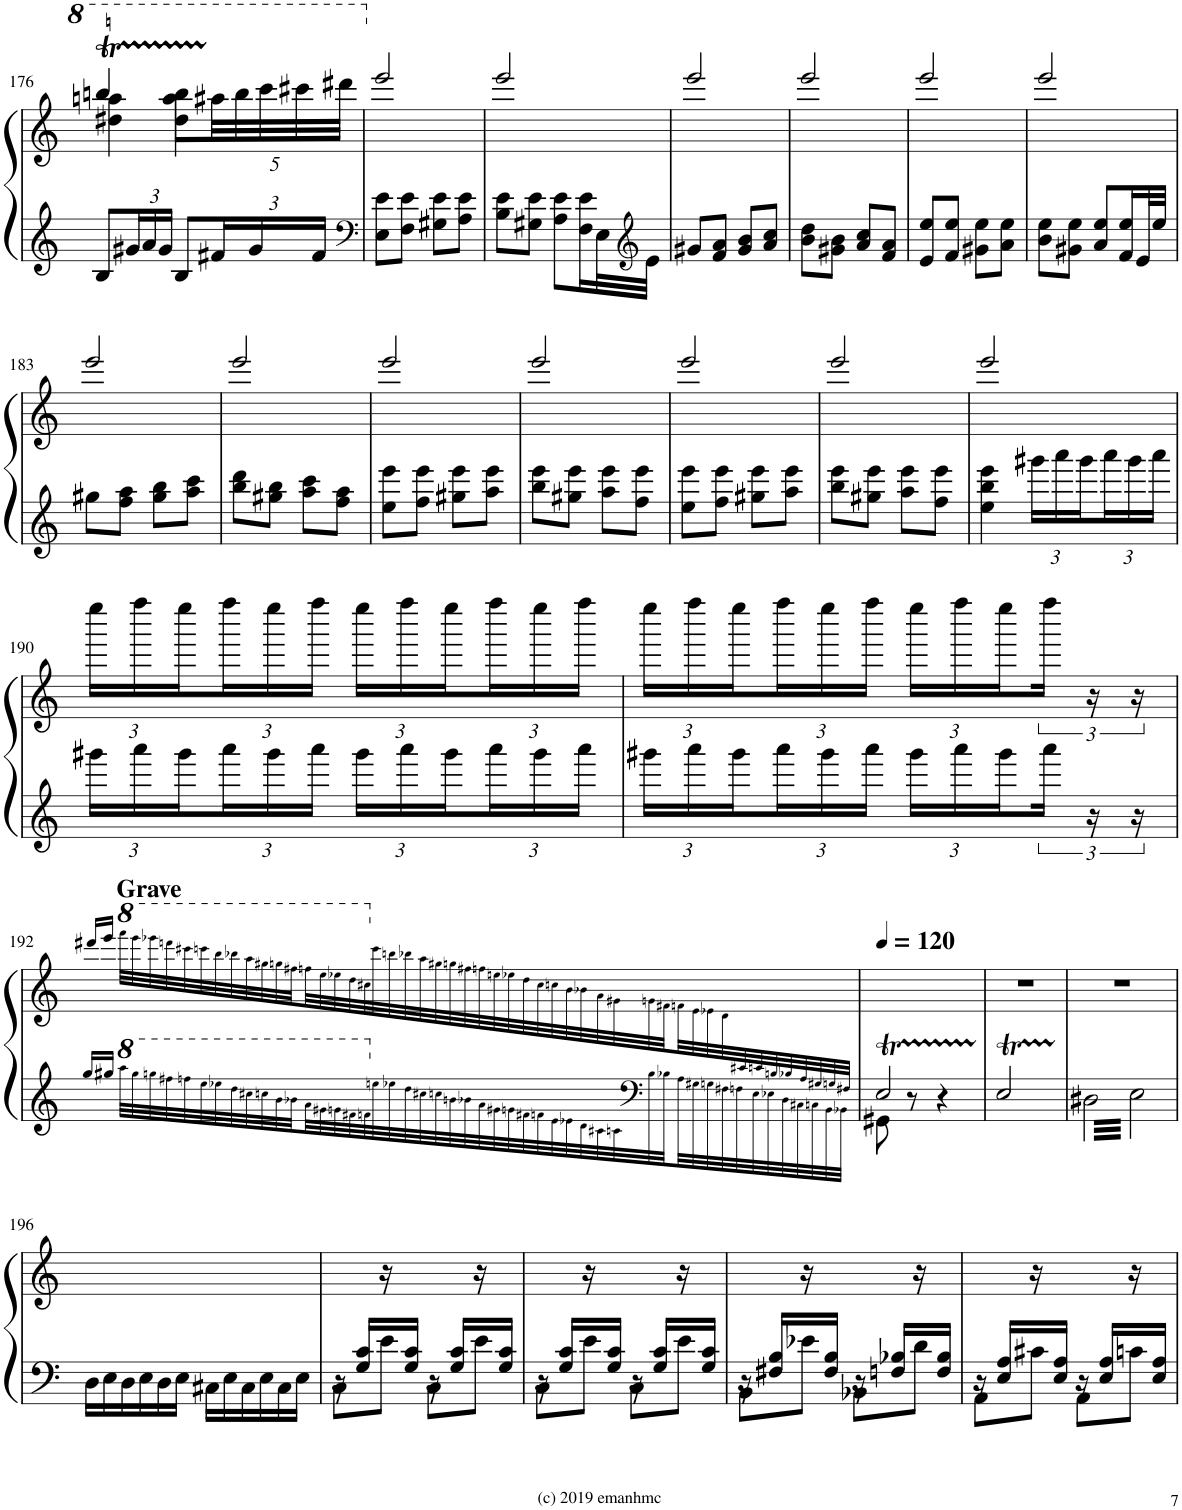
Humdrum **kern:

**kern	**kern
*part1	*part1
*staff2	*staff1
*I"Piano	*
*I'Pno.	*
!!LO:PB:g=z
*clefG2	*clefG2
*k[]	*k[]
*M2/4	*M2/4
=176	=176
*	*^
8B/L	4ddd#X\t 4aaan\t	4bbbn/
*Xbrackettup	*	*
24g#X/L	.	.
24a/	.	.
24g#/JJ	.	.
8B/L	4ddd#\ 4aaa\	8bbb\L
*	*	*Xbrackettup
24f#X/L	.	40aaa#X\LL
.	.	40bbb\
24g#/	.	.
.	.	40cccc\
.	.	40cccc#X\
24f#/JJ	.	.
.	.	40dddd#X\JJJ
*	*v	*v
=177	=177
*clefF4	*
8E\ 8e\L	2eee/
8F\ 8e\J	.
8G#X\ 8e\L	.
8A\ 8e\J	.
=178	=178
8B\ 8e\L	2eee/
8G#X\ 8e\J	.
8A\ 8e\L	.
16F\ 16e\L	.
32E\L	.
*clefG2	*
32e\JJJ	.
=179	=179
8g#X/L	2eee/
8f/ 8a/J	.
8g#/ 8b/L	.
8a/ 8cc/J	.
=180	=180
8b\ 8dd\L	2eee/
8g#X\ 8b\J	.
8a/ 8cc/L	.
8f/ 8a/J	.
=181	=181
8e/ 8ee/L	2eee/
8f/ 8ee/J	.
8g#X\ 8ee\L	.
8a\ 8ee\J	.
=182	=182
8b\ 8ee\L	2eee/
8g#X\ 8ee\J	.
8a/ 8ee/L	.
16f/ 16ee/L	.
32e/L	.
32ee/JJJ	.
!!LO:LB:g=z
=183	=183
8gg#X\L	2eee/
8ff\ 8aa\J	.
8gg#\ 8bb\L	.
8aa\ 8ccc\J	.
=184	=184
8bb\ 8ddd\L	2eee/
8gg#X\ 8bb\J	.
8aa\ 8ccc\L	.
8ff\ 8aa\J	.
=185	=185
8ee\ 8eee\L	2eee/
8ff\ 8eee\J	.
8gg#X\ 8eee\L	.
8aa\ 8eee\J	.
=186	=186
8bb\ 8eee\L	2eee/
8gg#X\ 8eee\J	.
8aa\ 8eee\L	.
8ff\ 8eee\J	.
=187	=187
8ee\ 8eee\L	2eee/
8ff\ 8eee\J	.
8gg#X\ 8eee\L	.
8aa\ 8eee\J	.
=188	=188
8bb\ 8eee\L	2eee/
8gg#X\ 8eee\J	.
8aa\ 8eee\L	.
8ff\ 8eee\J	.
=189	=189
4ee\ 4bb\ 4eee\	2eee/
24ggg#X\LL	.
24aaa\	.
24ggg#\	.
24aaa\	.
24ggg#\	.
24aaa\JJ	.
!!LO:LB:g=z
=190	=190
24ggg#X\LL	24eeee\LL
24aaa\	24ffff\
24ggg#\	24eeee\
24aaa\	24ffff\
24ggg#\	24eeee\
24aaa\JJ	24ffff\JJ
24ggg#\LL	24eeee\LL
24aaa\	24ffff\
24ggg#\	24eeee\
24aaa\	24ffff\
24ggg#\	24eeee\
24aaa\JJ	24ffff\JJ
=191	=191
24ggg#X\LL	24eeee\LL
24aaa\	24ffff\
24ggg#\	24eeee\
24aaa\	24ffff\
24ggg#\	24eeee\
24aaa\JJ	24ffff\JJ
24ggg#\LL	24eeee\LL
24aaa\	24ffff\
24ggg#\	24eeee\
*brackettup	*brackettup
24aaa\JJ	24ffff\JJ
24r	24r
24r	24r
!!LO:LB:g=z
=192	=192
*^	*
.	16qggg/LL	16qdddd#X/LL
.	16qggg#X/JJ	16qeeee/JJ
*	*Xbrackettup	*Xbrackettup
!	!	!LO:TX:a:B:t=Grave
12%5ryy	96aaa!\LLL	96ffff!\LLL
.	96ggg#!\	96eeee!\
.	96gggn!\	96eeee-X!\
.	96fff#X!\	96ddddn!\
.	96fffn!\	96cccc#X!\
.	96eee!\	96ccccn!\
.	96eee-X!\	96bbb!\
.	96ddd!\	96bbb-X!\
.	96ccc#X!\	96aaa!\
.	96cccn!\	96ggg#X!\
.	96bb!\	96gggn!\
.	96bb-X!\	96fff#X!\
.	96aa!\	96fffn!\
.	96gg#X!\	96eee!\
.	96ggn!\	96eee-X!\
.	96ff#X!\	96ddd!\
.	96ffn!\	96ccc#X!\
.	96een!\	96ccc!\
.	96ee-X!\	96bbn!\
.	96dd!\	96bb-X!\
.	96cc#X!\	96aa!\
.	96ccn!\	96gg#X!\
.	96bn!\	96ggn!\
.	96b-X!\	96ff#X!\
.	96a!\	96ffn!\
.	96g#X!\	96een!\
.	96gn!\	96ee-X!\
.	96f#X!\	96dd!\
.	96fn!\	96cc#!\
.	96e!\	96ccn!\
.	96e-X!\	96b!\
.	96d!\	96b-X!\
.	96c#X!\	96a!\
.	96cn!\	96g#X!\
*clefF4	*	*
.	96B!\	96gn!\
.	96B-X!\	96f#X!\
.	96A!\	96fn!\
.	96G#X!\	96e!\
.	96Gn!\	96e-X!\
.	96F#X!\	96d!\
96c#X!/	96Fn!\	12ryy
96cn!/	96E!\	.
96Bn!/	96E-X!\	.
96B-X!/	96D!\	.
96A!/	96C#X!\	.
96G#X!/	96Cn!\	.
96Gn!/	96BB!\	.
96F#X!/JJJ	96BB-X!\JJJ	.
=193	=193	=193
*	*	*MM120
2Et/	8GG#X\	2ryy
.	8r	.
.	4r	.
*v	*v	*
=194	=194
2Et/	2r
=195	=195
*brackettup	*
6.D#X\	2r
6.E\	.
!!LO:LB:g=z
=196	=196
*^	*
24D\LL	2ryy	2ryy
24E\	.	.
24D\	.	.
24E\	.	.
24D\	.	.
24E\JJ	.	.
24C#X\LL	.	.
24E\	.	.
24C#\	.	.
24E\	.	.
24C#\	.	.
24E\JJ	.	.
=197	=197	=197
16ryy	8C\L	16r
16G/ 16c/LL	.	16ryy
16ryy	8e\J	16r
16G/ 16c/JJ	.	16ryy
16ryy	8C\L	16r
16G/ 16c/LL	.	16ryy
16ryy	8e\J	16r
16G/ 16c/JJ	.	16ryy
=198	=198	=198
16ryy	8C\L	16r
16G/ 16c/LL	.	16ryy
16ryy	8e\J	16r
16G/ 16c/JJ	.	16ryy
16ryy	8C\L	16r
16G/ 16c/LL	.	16ryy
16ryy	8e\J	16r
16G/ 16c/JJ	.	16ryy
=199	=199	=199
16ryy	8BB\L	16r
16F#X/ 16B/LL	.	16ryy
16ryy	8e-X\J	16r
16F#/ 16B/JJ	.	16ryy
16ryy	8BB-X\L	16r
16Fn/ 16B-X/LL	.	16ryy
16ryy	8d\J	16r
16F/ 16B-/JJ	.	16ryy
=200	=200	=200
16ryy	8AA\L	16r
16E/ 16A/LL	.	16ryy
16ryy	8c#X\J	16r
16E/ 16A/JJ	.	16ryy
16ryy	8AA\L	16r
16E/ 16A/LL	.	16ryy
16ryy	8cn\J	16r
16E/ 16A/JJ	.	16ryy
*v	*v	*
=	=
*-	*-
